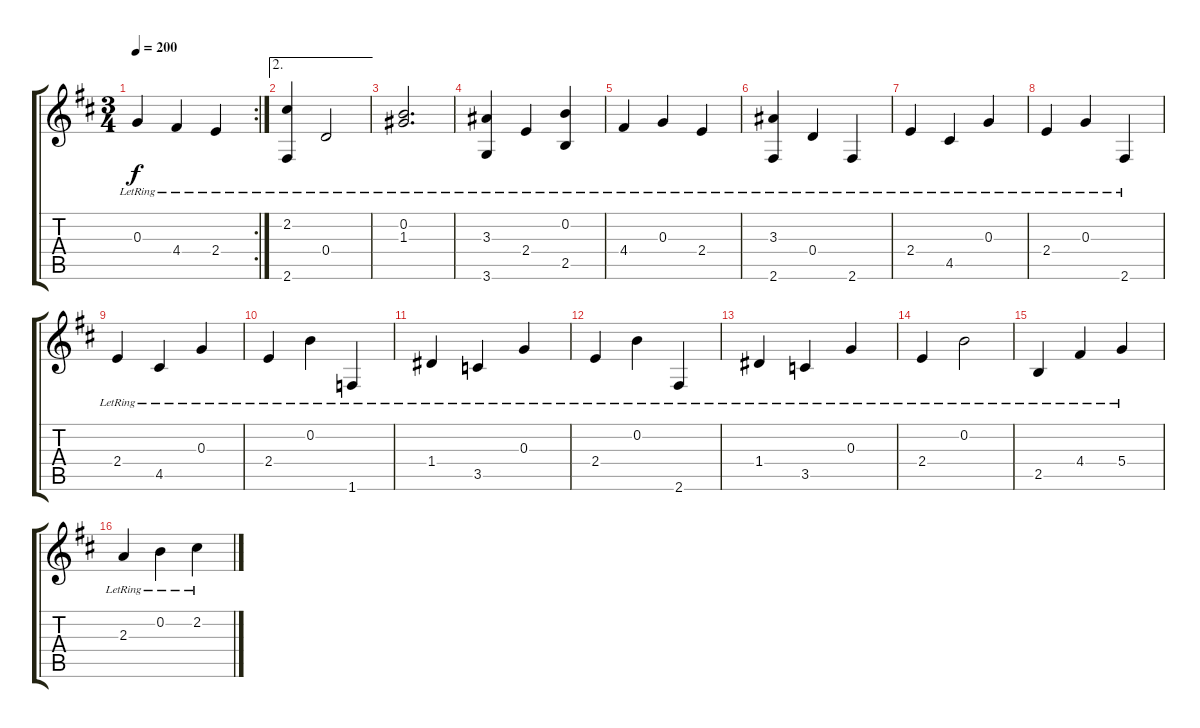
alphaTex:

\track "" {instrument acousticguitarnylon}
\staff {score tabs}
\tuning (E4 B3 G3 D3 A2 E2) {hide}
\rc 2
\ts (3 4)
\tempo 200
\clef g2
\ks d
0.3{lr}.4{dy f} 4.4{lr}.4 2.4{lr}.4 |
\ae 2
(2.2{lr} 2.6{lr}).4 0.4{lr}.2 |
(0.2{lr} 1.3{lr}).2{d} |
(3.3{lr} 3.6{lr}).4 2.4{lr}.4 (0.2{lr} 2.5{lr}).4 |
4.4{lr}.4 0.3{lr}.4 2.4{lr}.4 |
(3.3{lr} 2.6{lr}).4 0.4{lr}.4 2.6{lr}.4 |
2.4{lr}.4 4.5{lr}.4 0.3{lr}.4 |
2.4{lr}.4 0.3{lr}.4 2.6{lr}.4 |
2.4{lr}.4 4.5{lr}.4 0.3{lr}.4 |
2.4{lr}.4 0.2{lr}.4 1.6{lr}.4 |
1.4{lr}.4 3.5{lr}.4 0.3{lr}.4 |
2.4{lr}.4 0.2{lr}.4 2.6{lr}.4 |
1.4{lr}.4 3.5{lr}.4 0.3{lr}.4 |
2.4{lr}.4 0.2{lr}.2 |
2.5{lr}.4 4.4{lr}.4 5.4{lr}.4 |
2.3{lr}.4 0.2{lr}.4 2.2{lr}.4
